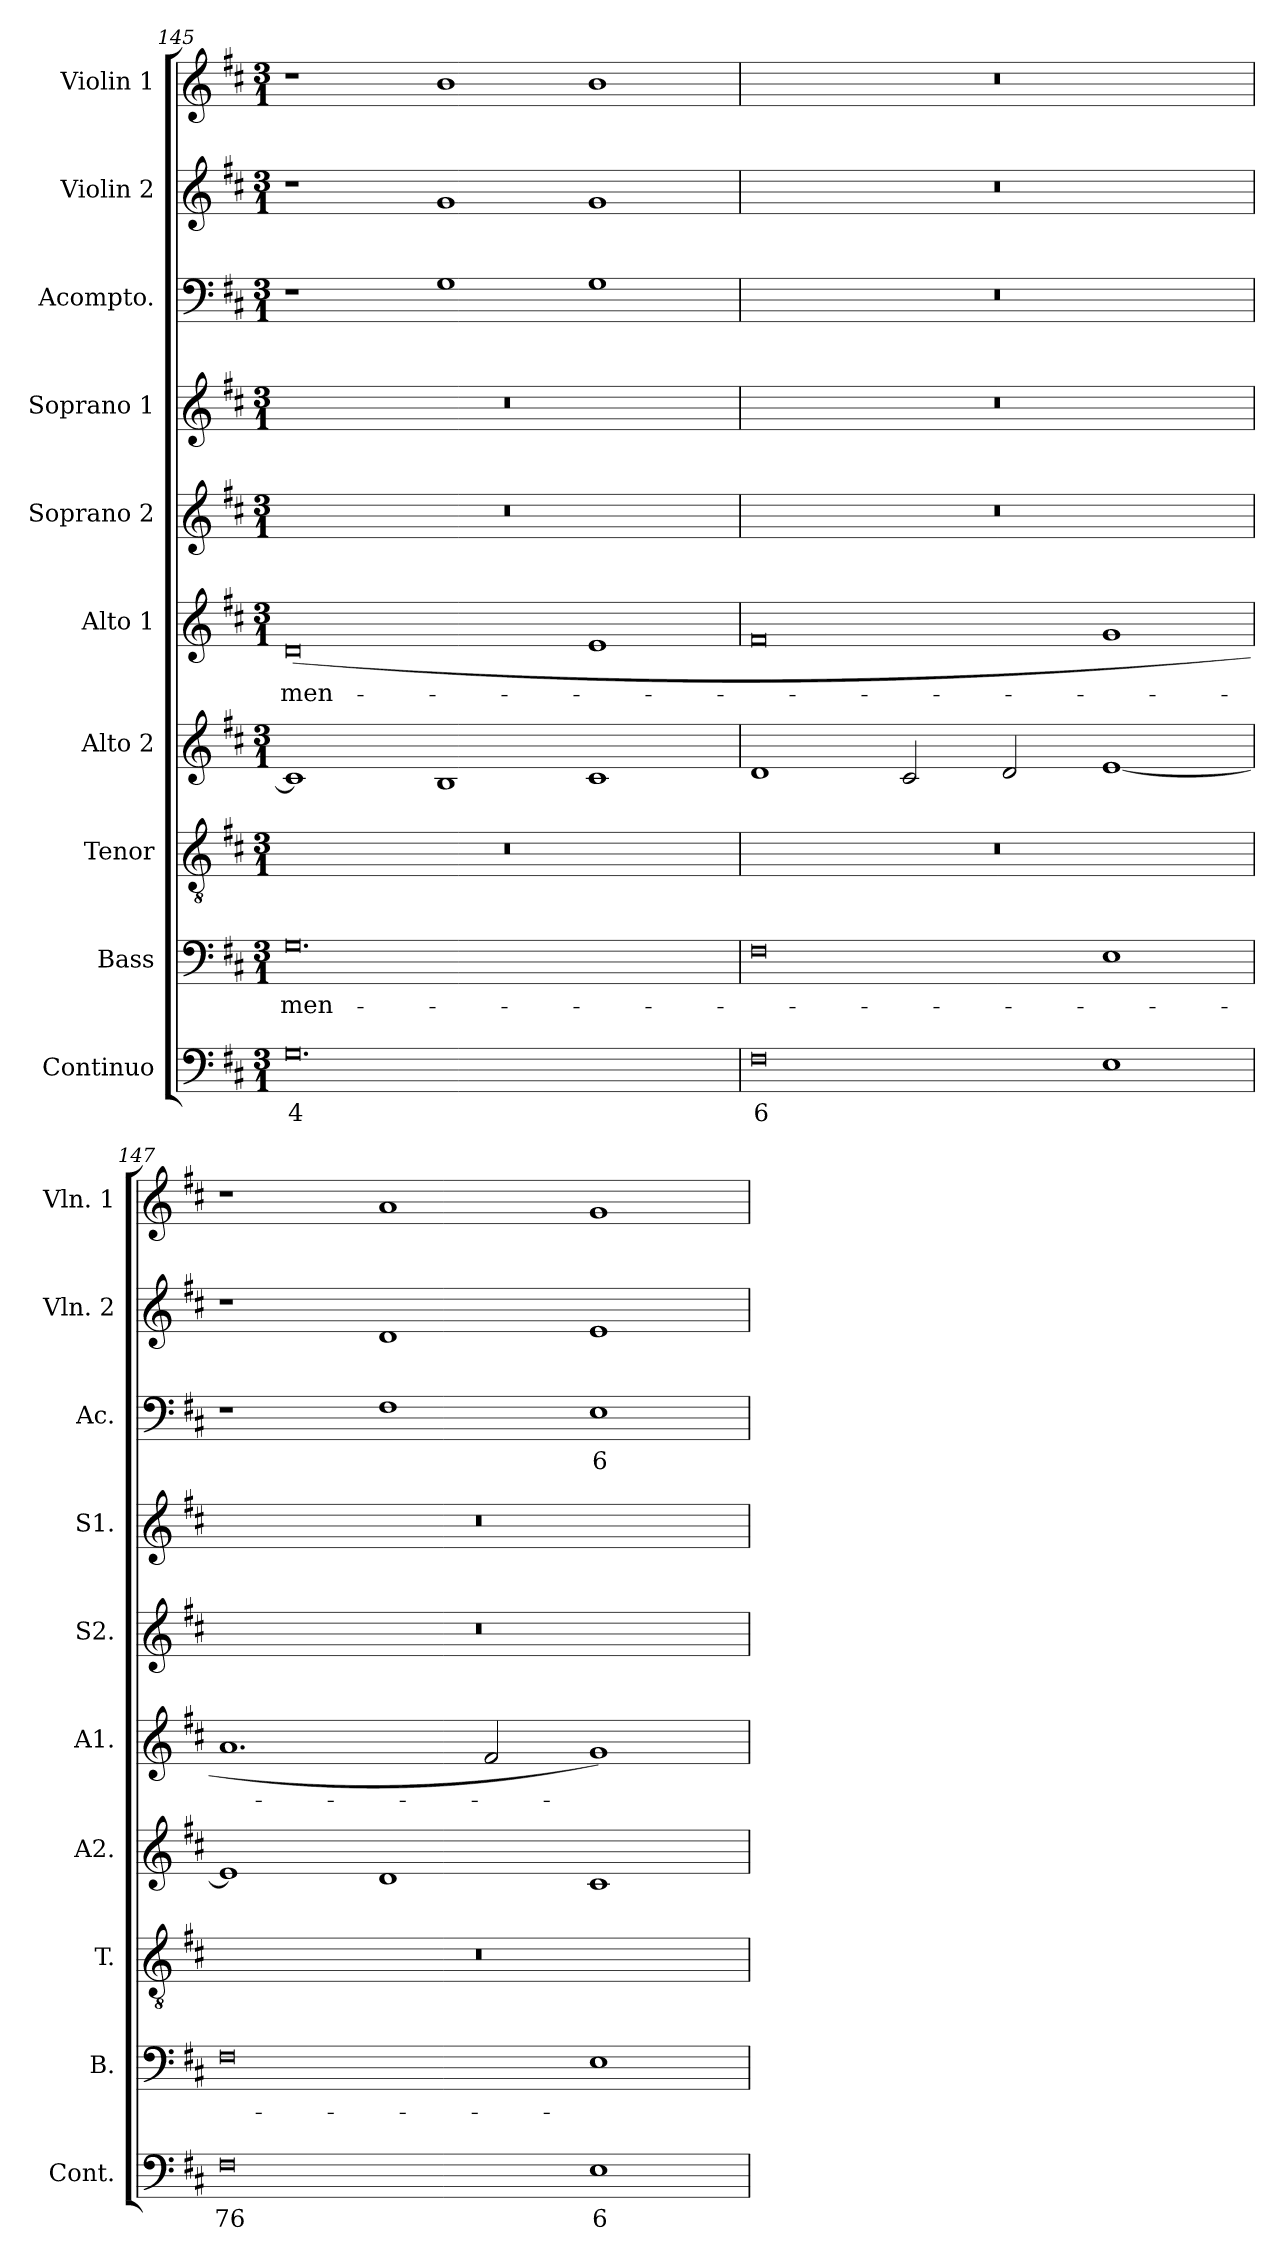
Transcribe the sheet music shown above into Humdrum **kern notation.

**kern	**text	**kern	**text	**kern	**kern	**kern	**text	**kern	**kern	**kern	**text	**kern	**kern
*part10	*part10	*part9	*part9	*part8	*part7	*part6	*part6	*part5	*part4	*part3	*part3	*part2	*part1
*staff10	*staff10	*staff9	*staff9	*staff8	*staff7	*staff6	*staff6	*staff5	*staff4	*staff3	*staff3	*staff2	*staff1
*I"Continuo	*	*I"Bass	*	*I"Tenor	*I"Alto 2	*I"Alto 1	*	*I"Soprano 2	*I"Soprano 1	*I"Acompto.	*	*I"Violin 2	*I"Violin 1
*I'Cont.	*	*I'B.	*	*I'T.	*I'A2.	*I'A1.	*	*I'S2.	*I'S1.	*I'Ac.	*	*I'Vln. 2	*I'Vln. 1
*clefF4	*	*clefF4	*	*clefGv2	*clefG2	*clefG2	*	*clefG2	*clefG2	*clefF4	*	*clefG2	*clefG2
*	*	*	*	*ITrd7c12	*	*	*	*	*	*	*	*	*
*k[f#c#]	*	*k[f#c#]	*	*k[f#c#]	*k[f#c#]	*k[f#c#]	*	*k[f#c#]	*k[f#c#]	*k[f#c#]	*	*k[f#c#]	*k[f#c#]
*D:	*	*D:	*	*D:	*D:	*D:	*	*D:	*D:	*D:	*	*D:	*D:
*M3/1	*	*M3/1	*	*M3/1	*M3/1	*M3/1	*	*M3/1	*M3/1	*M3/1	*	*M3/1	*M3/1
=145	=145	=145	=145	=145	=145	=145	=145	=145	=145	=145	=145	=145	=145
!	!LO:LY:b:color=#000000	!	!	!	!	!	!	!	!	!	!	!	!
!	!	!	!LO:LY:b:color=#000000	!LO:N:vis=1	!	!	!	!	!	!	!	!	!
!	!	!	!	!	!	!	!LO:LY:b:color=#000000	!LO:N:vis=1	!LO:N:vis=1	!	!	!	!
0.Gi	4	0.Gi	-men-	0.r	1c#i]	(0di	-men-	0.r	0.r	1r	.	1r	1r
.	.	.	.	.	1Bi	.	.	.	.	1Gi	.	1gi	1bi
.	.	.	.	.	1c#i	1ei	.	.	.	1Gi	.	1gi	1bi
!!LO:LB:g=z
=146	=146	=146	=146	=146	=146	=146	=146	=146	=146	=146	=146	=146	=146
!	!LO:LY:b:color=#000000	!	!	!LO:N:vis=1	!	!	!	!LO:N:vis=1	!LO:N:vis=1	!LO:N:vis=1	!	!LO:N:vis=1	!LO:N:vis=1
0F#i	6	0F#i	.	0.r	1di	0f#i	.	0.r	0.r	0.r	.	0.r	0.r
.	.	.	.	.	2c#i/	.	.	.	.	.	.	.	.
.	.	.	.	.	2di/	.	.	.	.	.	.	.	.
1Ei	.	1Ei	.	.	[<1ei	1gi	.	.	.	.	.	.	.
=147	=147	=147	=147	=147	=147	=147	=147	=147	=147	=147	=147	=147	=147
!	!LO:LY:b:color=#000000	!	!	!LO:N:vis=1	!	!	!	!LO:N:vis=1	!LO:N:vis=1	!	!	!	!
0F#i	76	0F#i	.	0.r	1ei]	1.ai	.	0.r	0.r	1r	.	1r	1r
.	.	.	.	.	1di	.	.	.	.	1F#i	.	1di	1ai
.	.	.	.	.	.	2f#i/	.	.	.	.	.	.	.
!	!LO:LY:b:color=#000000	!	!	!	!	!	!	!	!	!	!	!	!
!	!	!	!	!	!	!	!	!	!	!	!LO:LY:b:color=#000000	!	!
1Ei	6	1Ei	.	.	1c#i	1gi)	.	.	.	1Ei	6	1ei	1gi
=	=	=	=	=	=	=	=	=	=	=	=	=	=
*-	*-	*-	*-	*-	*-	*-	*-	*-	*-	*-	*-	*-	*-
